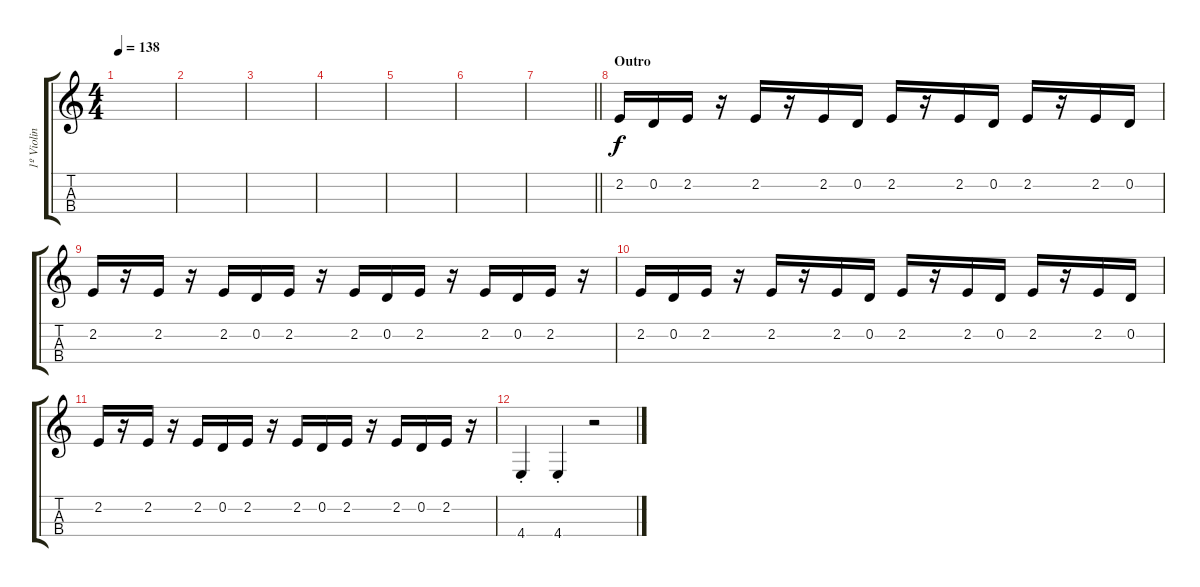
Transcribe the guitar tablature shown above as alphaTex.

\track ("1º Violin" "1º Violin") {instrument violin}
\staff {score tabs}
\tuning (A4 D4 G3 C3) {hide}
\ts (4 4)
\tempo 138
\clef g2
\ks c
|
|
|
|
|
|
\barLineRight lightlight
|
\section ("" "Outro")
2.2.16 0.2.16 2.2.16 r.16 2.2.16 r.16 2.2.16 0.2.16 2.2.16 r.16 2.2.16 0.2.16 2.2.16 r.16 2.2.16 0.2.16 |
2.2.16 r.16 2.2.16 r.16 2.2.16 0.2.16 2.2.16 r.16 2.2.16 0.2.16 2.2.16 r.16 2.2.16 0.2.16 2.2.16 r.16 |
2.2.16 0.2.16 2.2.16 r.16 2.2.16 r.16 2.2.16 0.2.16 2.2.16 r.16 2.2.16 0.2.16 2.2.16 r.16 2.2.16 0.2.16 |
2.2.16 r.16 2.2.16 r.16 2.2.16 0.2.16 2.2.16 r.16 2.2.16 0.2.16 2.2.16 r.16 2.2.16 0.2.16 2.2.16 r.16 |
4.4{st}.4 4.4{st}.4 r.2
